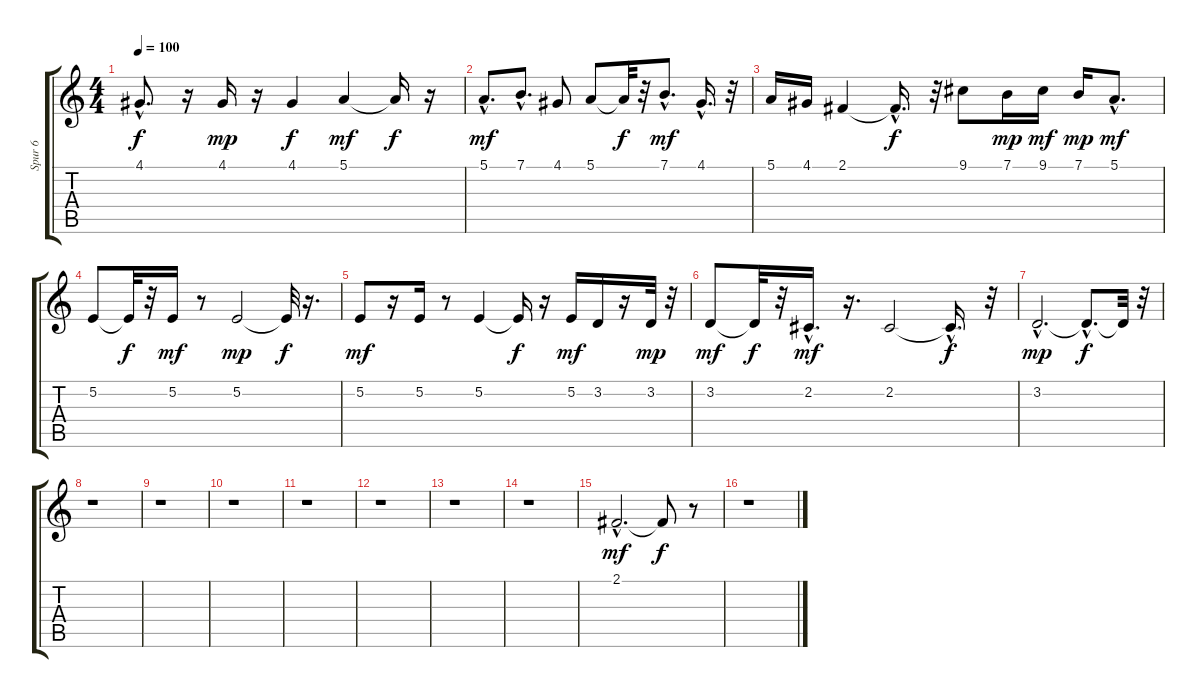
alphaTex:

\track ("Spur 6" "Spur 6") {instrument pad7halo}
\staff {score tabs}
\tuning (E4 B3 G3 D3 A2 E2) {hide}
\ts (4 4)
\tempo 100
\clef g2
\ks c
4.1{hac}.8{d dy f} r.16 4.1.16{dy mp} r.16 4.1.4{dy f} 5.1.4{dy mf} 5.1{t}.16{dy f} r.16 |
5.1{hac}.8{d dy mf} 7.1{hac}.8{d} 4.1.8 5.1.8 5.1{t}.32{dy f} r.32 7.1{hac}.8{d dy mf} 4.1{hac}.16{d} r.32 |
5.1.16 4.1.16 2.1.4 2.1{hac t}.16{d dy f} r.32 9.1.8 7.1.16{dy mp} 9.1.16{dy mf} 7.1.16{dy mp} 5.1{hac}.8{d dy mf} |
5.2.8 5.2{t}.32{dy f} r.32 5.2.16{dy mf} r.8 5.2.2{dy mp} 5.2{t}.32{dy f} r.16{d} |
5.2.8{dy mf} r.16 5.2.16 r.8 5.2.4 5.2{t}.16{dy f} r.16 5.2.16{dy mf} 3.2.16 r.16 3.2.32{dy mp} r.32 |
3.2.8{dy mf} 3.2{t}.32{dy f} r.32 2.2{hac}.16{d dy mf} r.16{d} 2.2.2 2.2{hac t}.16{d dy f} r.32 |
3.2{hac}.2{d dy mp} 3.2{hac t}.8{d dy f} 3.2{t}.32 r.32 |
r.1 |
r.1 |
r.1 |
r.1 |
r.1 |
r.1 |
r.1 |
2.1{hac}.2{d dy mf} 2.1{t}.8{dy f} r.8 |
r.1
